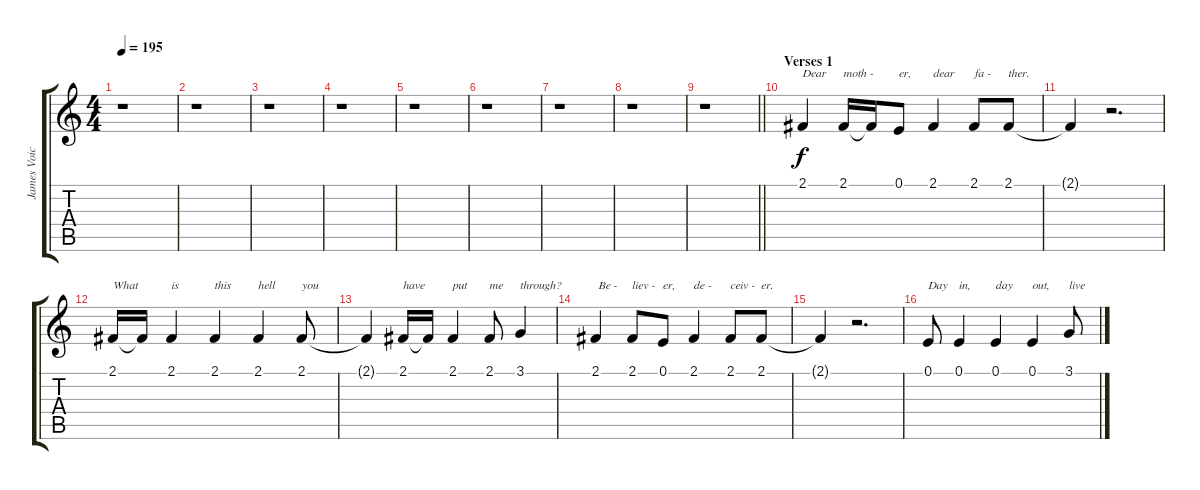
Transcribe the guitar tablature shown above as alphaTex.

\track ("James Voice" "James Voic") {instrument lead8bassandlead}
\staff {score tabs}
\tuning (E4 B3 G3 D3 A2 E2) {hide}
\ts (4 4)
\tempo 195
\clef g2
\ks c
r.1{dy f} |
r.1 |
r.1 |
r.1 |
r.1 |
r.1 |
r.1 |
r.1 |
\barLineRight lightlight
r.1 |
\section ("" "Verses 1")
2.1.4{txt "Dear"} 2.1.16{txt "moth -"} 2.1{t}.16 0.1.8{txt "er,"} 2.1.4{txt "dear"} 2.1.8{txt "fa -"} 2.1.8{txt "ther."} |
2.1{t}.4 r.2{d} |
2.1.16{txt "What"} 2.1{t}.16 2.1.4{txt "is"} 2.1.4{txt "this"} 2.1.4{txt "hell"} 2.1.8{txt "you"} |
2.1{t}.4 2.1.16{txt "have"} 2.1{t}.16 2.1.4{txt "put"} 2.1.8{txt "me"} 3.1.4{txt "through?"} |
2.1.4{txt " Be -"} 2.1.8{txt "liev -"} 0.1.8{txt "er,"} 2.1.4{txt "de -"} 2.1.8{txt "ceiv -"} 2.1.8{txt "er."} |
2.1{t}.4 r.2{d} |
0.1.8{txt "Day"} 0.1.4{txt "in,"} 0.1.4{txt "day"} 0.1.4{txt "out,"} 3.1.8{txt "live"}
